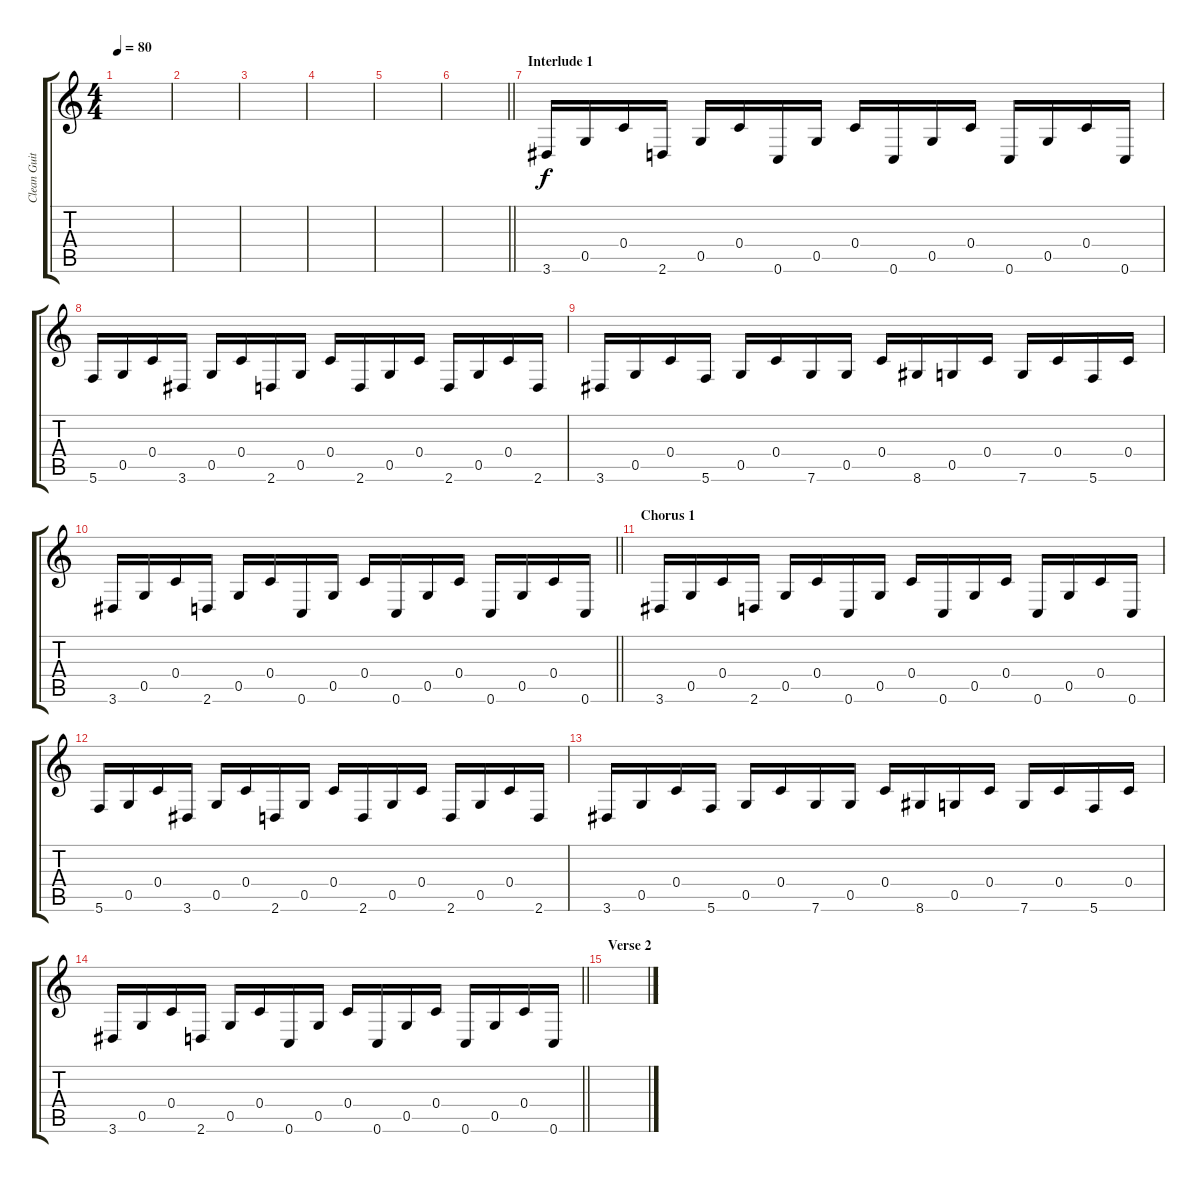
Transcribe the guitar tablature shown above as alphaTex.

\track ("Clean Guitar" "Clean Guit") {instrument acousticguitarsteel}
\staff {score tabs}
\tuning (D4 A3 F3 C3 G2 C2) {hide}
\ts (4 4)
\tempo 80
\clef g2
\ks c
|
|
|
|
|
\barLineRight lightlight
|
\section ("" "Interlude 1")
3.6.16 0.5.16 0.4.16 2.6.16 0.5.16 0.4.16 0.6.16 0.5.16 0.4.16 0.6.16 0.5.16 0.4.16 0.6.16 0.5.16 0.4.16 0.6.16 |
5.6.16 0.5.16 0.4.16 3.6.16 0.5.16 0.4.16 2.6.16 0.5.16 0.4.16 2.6.16 0.5.16 0.4.16 2.6.16 0.5.16 0.4.16 2.6.16 |
3.6.16 0.5.16 0.4.16 5.6.16 0.5.16 0.4.16 7.6.16 0.5.16 0.4.16 8.6.16 0.5.16 0.4.16 7.6.16 0.4.16 5.6.16 0.4.16 |
\barLineRight lightlight
3.6.16 0.5.16 0.4.16 2.6.16 0.5.16 0.4.16 0.6.16 0.5.16 0.4.16 0.6.16 0.5.16 0.4.16 0.6.16 0.5.16 0.4.16 0.6.16 |
\section ("" "Chorus 1")
3.6.16 0.5.16 0.4.16 2.6.16 0.5.16 0.4.16 0.6.16 0.5.16 0.4.16 0.6.16 0.5.16 0.4.16 0.6.16 0.5.16 0.4.16 0.6.16 |
5.6.16 0.5.16 0.4.16 3.6.16 0.5.16 0.4.16 2.6.16 0.5.16 0.4.16 2.6.16 0.5.16 0.4.16 2.6.16 0.5.16 0.4.16 2.6.16 |
3.6.16 0.5.16 0.4.16 5.6.16 0.5.16 0.4.16 7.6.16 0.5.16 0.4.16 8.6.16 0.5.16 0.4.16 7.6.16 0.4.16 5.6.16 0.4.16 |
\barLineRight lightlight
3.6.16 0.5.16 0.4.16 2.6.16 0.5.16 0.4.16 0.6.16 0.5.16 0.4.16 0.6.16 0.5.16 0.4.16 0.6.16 0.5.16 0.4.16 0.6.16 |
\section ("" "Verse 2")
